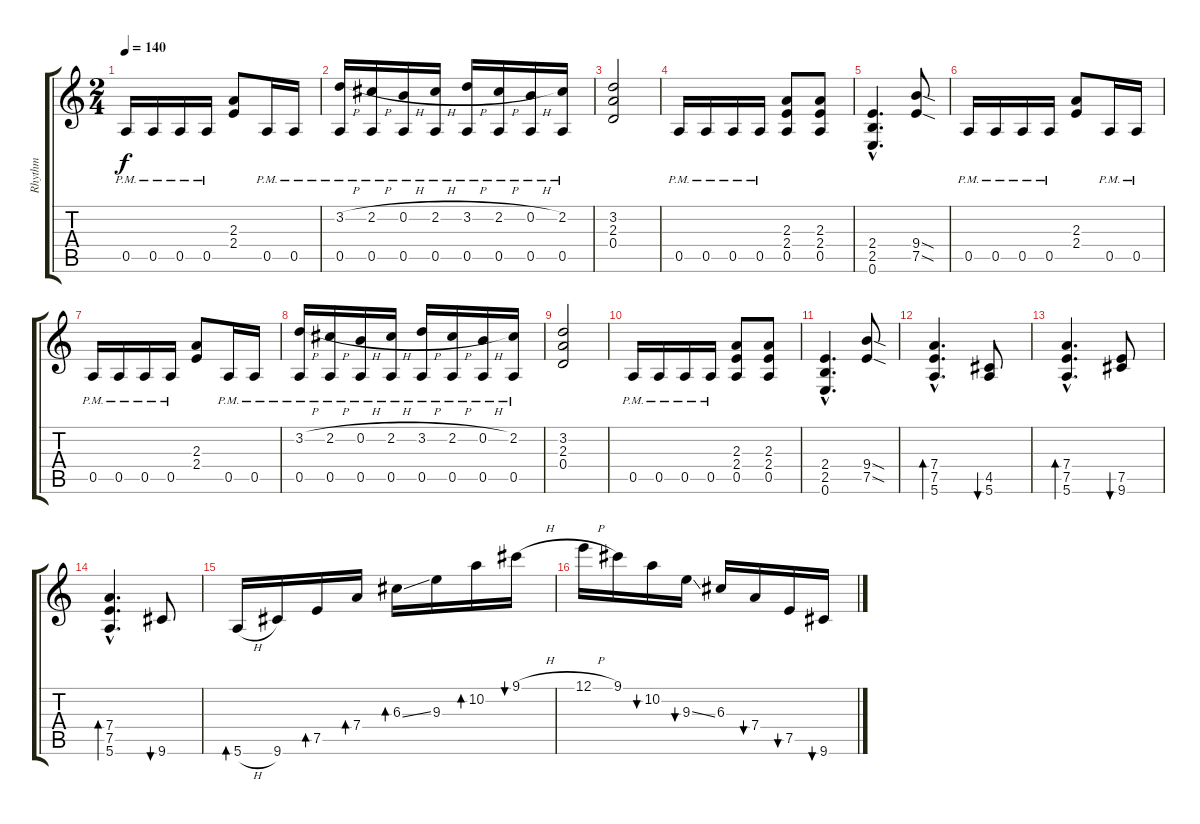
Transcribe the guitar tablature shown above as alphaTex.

\track ("Rhythm" "Rhythm") {instrument distortionguitar}
\staff {score tabs}
\tuning (E4 B3 G3 D3 A2 E2) {hide}
\ts (2 4)
\tempo 140
\clef g2
\ks c
0.5{pm}.16{dy f} 0.5{pm}.16 0.5{pm}.16 0.5{pm}.16 (2.3 2.4).8 0.5{pm}.16 0.5{pm}.16 |
(3.2{h} 0.5{pm}).16 (2.2{h} 0.5{pm}).16 (0.2{h} 0.5{pm}).16 (2.2{h} 0.5{pm}).16 (3.2{h} 0.5{pm}).16 (2.2{h} 0.5{pm}).16 (0.2{h} 0.5{pm}).16 (2.2 0.5{pm}).16 |
(3.2 2.3 0.4).2 |
0.5{pm}.16 0.5{pm}.16 0.5{pm}.16 0.5{pm}.16 (2.3 2.4 0.5).8 (2.3 2.4 0.5).8 |
(2.4{hac} 2.5{hac} 0.6{hac}).4{d} (9.4{sod} 7.5{sod}).8 |
0.5{pm}.16 0.5{pm}.16 0.5{pm}.16 0.5{pm}.16 (2.3 2.4).8 0.5{pm}.16 0.5{pm}.16 |
0.5{pm}.16 0.5{pm}.16 0.5{pm}.16 0.5{pm}.16 (2.3 2.4).8 0.5{pm}.16 0.5{pm}.16 |
(3.2{h} 0.5{pm}).16 (2.2{h} 0.5{pm}).16 (0.2{h} 0.5{pm}).16 (2.2{h} 0.5{pm}).16 (3.2{h} 0.5{pm}).16 (2.2{h} 0.5{pm}).16 (0.2{h} 0.5{pm}).16 (2.2 0.5{pm}).16 |
(3.2 2.3 0.4).2 |
0.5{pm}.16 0.5{pm}.16 0.5{pm}.16 0.5{pm}.16 (2.3 2.4 0.5).8 (2.3 2.4 0.5).8 |
(2.4{hac} 2.5{hac} 0.6{hac}).4{d} (9.4{sod} 7.5{sod}).8 |
(7.4{hac} 7.5{hac} 5.6{hac}).4{d bd 30} (4.5 5.6).8{bu 30} |
(7.4{hac} 7.5{hac} 5.6{hac}).4{d bd 30} (7.5 9.6).8{bu 30} |
(7.4{hac} 7.5{hac} 5.6{hac}).4{d bd 30} 9.6.8{bu 30} |
5.6{h}.16{bd 30} 9.6.16 7.5.16{bd 30} 7.4.16{bd 30} 6.3{ss}.16{bd 30} 9.3.16 10.2.16{bd 30} 9.1{h}.16{bu 30} |
12.1{h}.16 9.1.16 10.2.16{bu 30} 9.3{ss}.16{bu 30} 6.3.16 7.4.16{bu 30} 7.5.16{bu 30} 9.6.16{bu 30}
